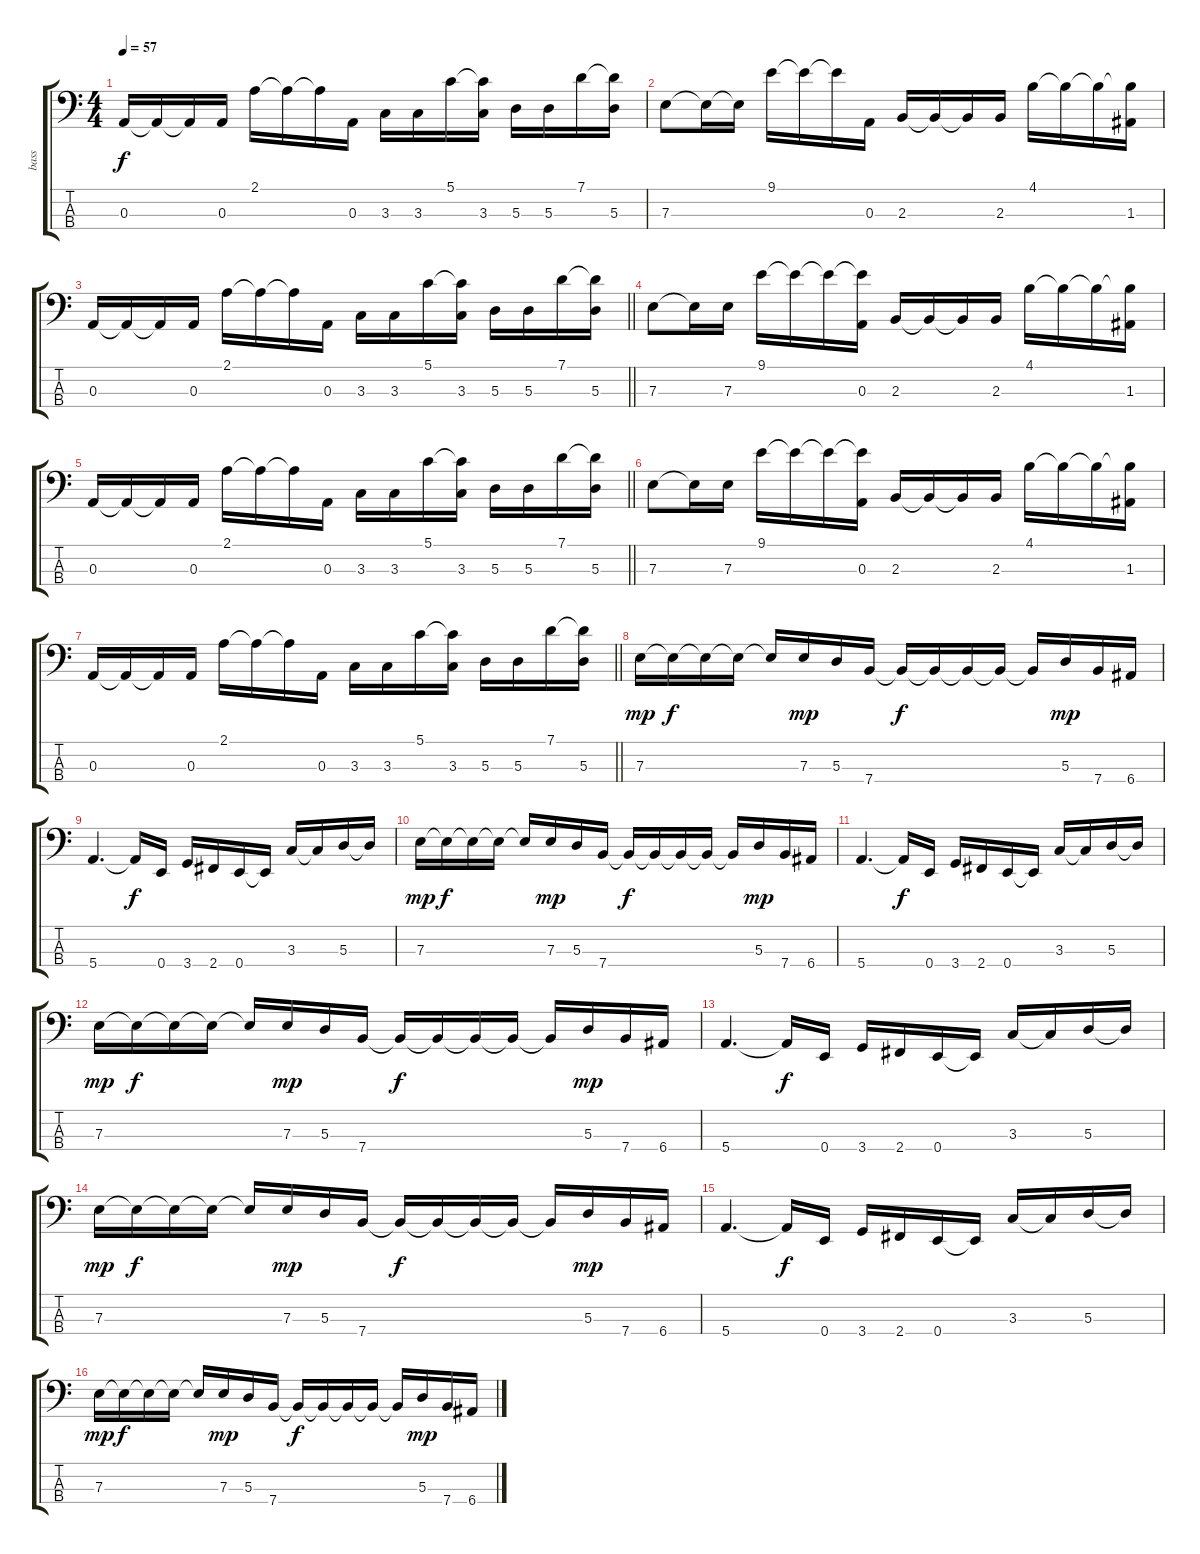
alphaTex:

\track ("bass" "bass") {instrument electricbassfinger}
\staff {score tabs}
\tuning (G2 D2 A1 E1) {hide}
\ts (4 4)
\tempo 57
\clef f4
\ks c
0.3.16{dy f} 0.3{t}.16 0.3{t}.16 0.3.16 2.1.16 2.1{t}.16 2.1{t}.16 0.3.16 3.3.16 3.3.16 5.1.16 (5.1{t} 3.3).16 5.3.16 5.3.16 7.1.16 (7.1{t} 5.3).16 |
7.3.8 7.3{t}.16 7.3{t}.16 9.1.16 9.1{t}.16 9.1{t}.16 0.3.16 2.3.16 2.3{t}.16 2.3{t}.16 2.3.16 4.1.16 4.1{t}.16 4.1{t}.16 (4.1{t} 1.3).16 |
\barLineRight lightlight
0.3.16 0.3{t}.16 0.3{t}.16 0.3.16 2.1.16 2.1{t}.16 2.1{t}.16 0.3.16 3.3.16 3.3.16 5.1.16 (5.1{t} 3.3).16 5.3.16 5.3.16 7.1.16 (7.1{t} 5.3).16 |
7.3.8 7.3{t}.16 7.3.16 9.1.16 9.1{t}.16 9.1{t}.16 (9.1{t} 0.3).16 2.3.16 2.3{t}.16 2.3{t}.16 2.3.16 4.1.16 4.1{t}.16 4.1{t}.16 (4.1{t} 1.3).16 |
\barLineRight lightlight
0.3.16 0.3{t}.16 0.3{t}.16 0.3.16 2.1.16 2.1{t}.16 2.1{t}.16 0.3.16 3.3.16 3.3.16 5.1.16 (5.1{t} 3.3).16 5.3.16 5.3.16 7.1.16 (7.1{t} 5.3).16 |
7.3.8 7.3{t}.16 7.3.16 9.1.16 9.1{t}.16 9.1{t}.16 (9.1{t} 0.3).16 2.3.16 2.3{t}.16 2.3{t}.16 2.3.16 4.1.16 4.1{t}.16 4.1{t}.16 (4.1{t} 1.3).16 |
\barLineRight lightlight
0.3.16 0.3{t}.16 0.3{t}.16 0.3.16 2.1.16 2.1{t}.16 2.1{t}.16 0.3.16 3.3.16 3.3.16 5.1.16 (5.1{t} 3.3).16 5.3.16 5.3.16 7.1.16 (7.1{t} 5.3).16 |
7.3.16{dy mp} 7.3{t}.16{dy f} 7.3{t}.16 7.3{t}.16 7.3{t}.16 7.3.16{dy mp} 5.3.16 7.4.16 7.4{t}.16{dy f} 7.4{t}.16 7.4{t}.16 7.4{t}.16 7.4{t}.16 5.3.16{dy mp} 7.4.16 6.4.16 |
5.4.4{d} 5.4{t}.16{dy f} 0.4.16 3.4.16 2.4.16 0.4.16 0.4{t}.16 3.3.16 3.3{t}.16 5.3.16 5.3{t}.16 |
7.3.16{dy mp} 7.3{t}.16{dy f} 7.3{t}.16 7.3{t}.16 7.3{t}.16 7.3.16{dy mp} 5.3.16 7.4.16 7.4{t}.16{dy f} 7.4{t}.16 7.4{t}.16 7.4{t}.16 7.4{t}.16 5.3.16{dy mp} 7.4.16 6.4.16 |
5.4.4{d} 5.4{t}.16{dy f} 0.4.16 3.4.16 2.4.16 0.4.16 0.4{t}.16 3.3.16 3.3{t}.16 5.3.16 5.3{t}.16 |
7.3.16{dy mp} 7.3{t}.16{dy f} 7.3{t}.16 7.3{t}.16 7.3{t}.16 7.3.16{dy mp} 5.3.16 7.4.16 7.4{t}.16{dy f} 7.4{t}.16 7.4{t}.16 7.4{t}.16 7.4{t}.16 5.3.16{dy mp} 7.4.16 6.4.16 |
5.4.4{d} 5.4{t}.16{dy f} 0.4.16 3.4.16 2.4.16 0.4.16 0.4{t}.16 3.3.16 3.3{t}.16 5.3.16 5.3{t}.16 |
7.3.16{dy mp} 7.3{t}.16{dy f} 7.3{t}.16 7.3{t}.16 7.3{t}.16 7.3.16{dy mp} 5.3.16 7.4.16 7.4{t}.16{dy f} 7.4{t}.16 7.4{t}.16 7.4{t}.16 7.4{t}.16 5.3.16{dy mp} 7.4.16 6.4.16 |
5.4.4{d} 5.4{t}.16{dy f} 0.4.16 3.4.16 2.4.16 0.4.16 0.4{t}.16 3.3.16 3.3{t}.16 5.3.16 5.3{t}.16 |
7.3.16{dy mp} 7.3{t}.16{dy f} 7.3{t}.16 7.3{t}.16 7.3{t}.16 7.3.16{dy mp} 5.3.16 7.4.16 7.4{t}.16{dy f} 7.4{t}.16 7.4{t}.16 7.4{t}.16 7.4{t}.16 5.3.16{dy mp} 7.4.16 6.4.16
